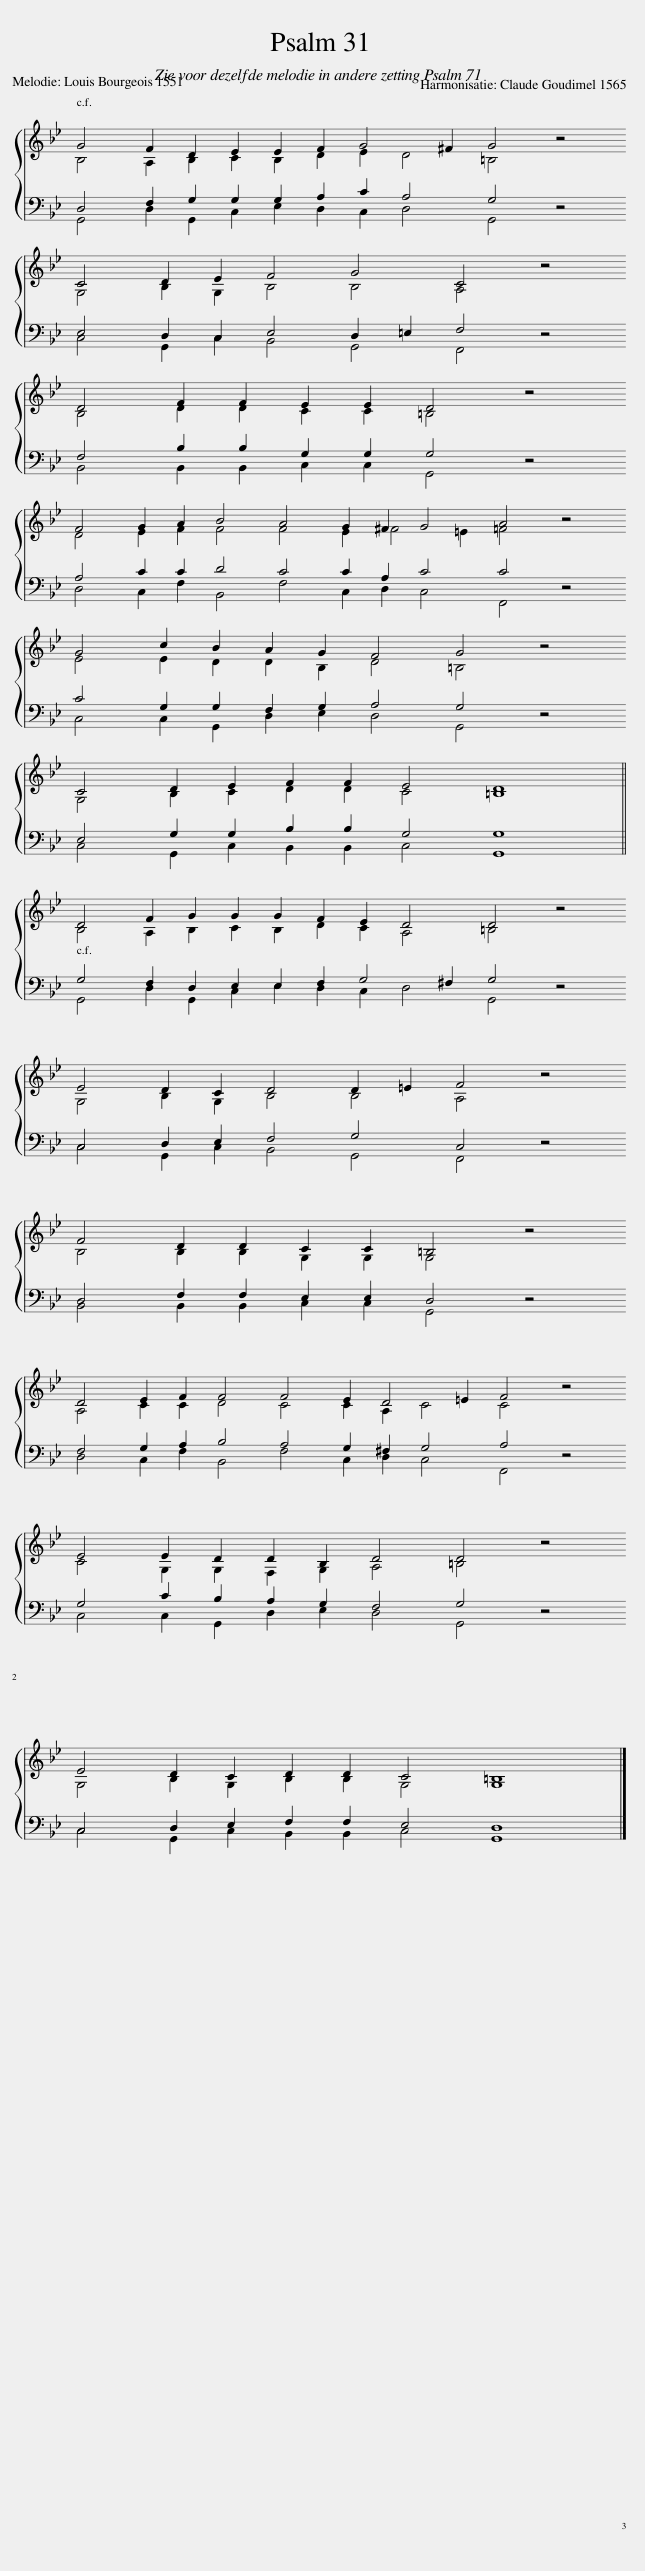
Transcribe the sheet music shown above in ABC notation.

X:1
%%score { ( 1 2 ) | ( 3 4 ) }
L:1/8
M:16/4
I:linebreak $
K:Bb
V:1 treble
V:2 treble
V:3 bass
V:4 bass
V:1
 G4 F2 D2 E2 E2 F2 G4 ^F2 G4 z4 |$ C4 D2 E2 F4 G4 C4 z4 |$ D4 F2 F2 E2 E2 D4 z4 |$ F4 G2 A2 B4 A4 G2 ^F2 G4 A4 z4 |$ G4 c2 B2 A2 G2 F4 G4 z4 |$ %5
 C4 D2 E2 F2 F2 E4 D8 ||$ D4 F2 G2 G2 G2 F2 E2 D4 D4 z4 |$ E4 D2 C2 D4 D2 =E2 F4 z4 |$ F4 D2 D2 C2 C2 =B,4 z4 |$ D4 E2 F2 F4 F4 E2 D4 =E2 F4 z4 |$ %10
 E4 E2 D2 D2 B,2 D4 D4 z4 |$ E4 D2 C2 D2 D2 C4 =B,8 |] %12
V:2
 B,4 A,2 B,2 C2 B,2 D2 E2 D4 =B,4 x4 |$ G,4 B,2 G,2 B,4 B,4 A,4 x4 |$ B,4 D2 D2 C2 C2 =B,4 x4 |$ D4 E2 F2 F4 F4 E2 ^F4 =E2 =F4 x4 |$ E4 E2 D2 D2 B,2 D4 =B,4 x4 |$ %5
 G,4 B,2 C2 D2 D2 C4 =B,8 ||$ B,4 A,2 B,2 C2 B,2 D2 C2 A,4 =B,4 x4 |$ G,4 B,2 G,2 B,4 B,4 A,4 x4 |$ B,4 B,2 B,2 G,2 G,2 G,4 x4 |$ A,4 C2 C2 D4 C4 C2 A,2 C4 C4 x4 |$ %10
 C4 G,2 G,2 F,2 G,2 A,4 =B,4 x4 |$ G,4 B,2 G,2 B,2 B,2 G,4 G,8 |] %12
V:3
 D,4 F,2 G,2 G,2 G,2 A,2 C2 A,4 G,4 z4 |$ E,4 D,2 C,2 E,4 D,2 =E,2 F,4 z4 |$ F,4 B,2 B,2 G,2 G,2 G,4 z4 |$ A,4 C2 C2 D4 C4 C2 A,2 C4 C4 z4 |$ C4 G,2 G,2 F,2 G,2 A,4 G,4 z4 |$ %5
 E,4 G,2 G,2 B,2 B,2 G,4 G,8 ||$ G,4 F,2 D,2 E,2 E,2 F,2 G,4 ^F,2 G,4 z4 |$ C,4 D,2 E,2 F,4 G,4 C,4 z4 |$ D,4 F,2 F,2 E,2 E,2 D,4 z4 |$ F,4 G,2 A,2 B,4 A,4 G,2 ^F,2 G,4 A,4 z4 |$ %10
 G,4 C2 B,2 A,2 G,2 F,4 G,4 z4 |$ C,4 D,2 E,2 F,2 F,2 E,4 D,8 |] %12
V:4
 G,,4 D,2 G,,2 C,2 E,2 D,2 C,2 D,4 G,,4 x4 |$ C,4 G,,2 C,2 B,,4 G,,4 F,,4 x4 |$ B,,4 B,,2 B,,2 C,2 C,2 G,,4 x4 |$ D,4 C,2 F,2 B,,4 F,4 C,2 D,2 C,4 F,,4 x4 |$ C,4 C,2 G,,2 D,2 E,2 D,4 G,,4 x4 |$ %5
 C,4 G,,2 C,2 B,,2 B,,2 C,4 G,,8 ||$ G,,4 D,2 G,,2 C,2 E,2 D,2 C,2 D,4 G,,4 x4 |$ C,4 G,,2 C,2 B,,4 G,,4 F,,4 x4 |$ B,,4 B,,2 B,,2 C,2 C,2 G,,4 x4 |$ D,4 C,2 F,2 B,,4 F,4 C,2 D,2 C,4 F,,4 x4 |$ %10
 C,4 C,2 G,,2 D,2 E,2 D,4 G,,4 x4 |$ C,4 G,,2 C,2 B,,2 B,,2 C,4 G,,8 |] %12
